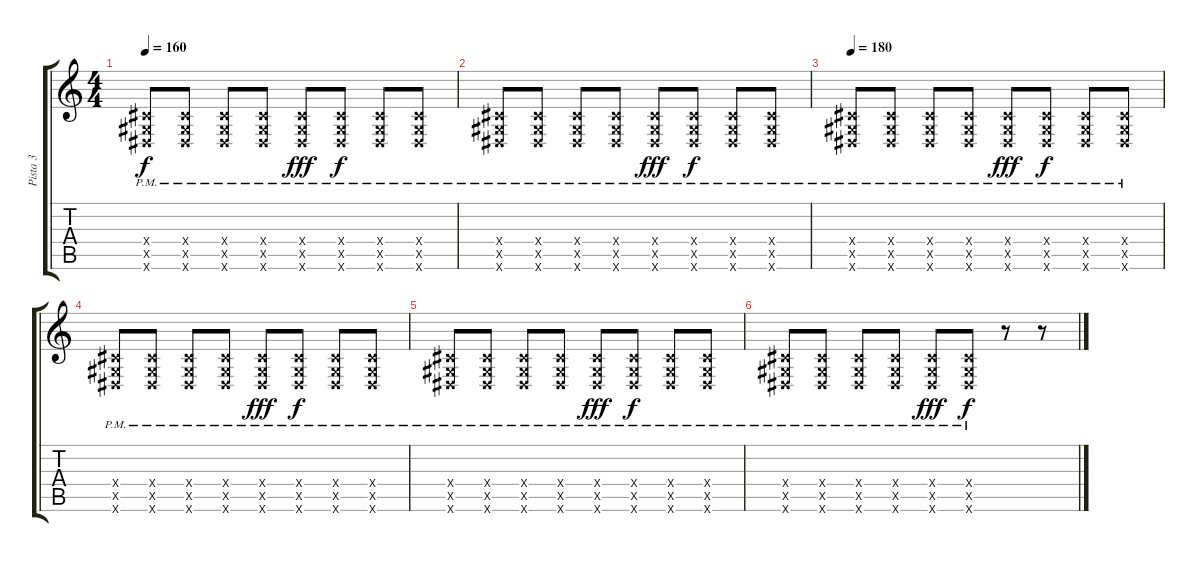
\track ("Pista 3" "Pista 3") {instrument distortionguitar}
\staff {score tabs}
\tuning (Eb4 Bb3 Gb3 Db3 Ab2 Eb2) {hide}
\ts (4 4)
\tempo 160
\clef g2
\ks c
(0.4{pm x} 0.5{pm x} 0.6{pm x}).8{dy f} (0.4{pm x} 0.5{pm x} 0.6{pm x}).8 (0.4{pm x} 0.5{pm x} 0.6{pm x}).8 (0.4{pm x} 0.5{pm x} 0.6{pm x}).8 (0.4{pm x} 0.5{pm x} 0.6{pm x}).8{dy fff} (0.4{pm x} 0.5{pm x} 0.6{pm x}).8{dy f} (0.4{pm x} 0.5{pm x} 0.6{pm x}).8 (0.4{pm x} 0.5{pm x} 0.6{pm x}).8 |
(0.4{pm x} 0.5{pm x} 0.6{pm x}).8 (0.4{pm x} 0.5{pm x} 0.6{pm x}).8 (0.4{pm x} 0.5{pm x} 0.6{pm x}).8 (0.4{pm x} 0.5{pm x} 0.6{pm x}).8 (0.4{pm x} 0.5{pm x} 0.6{pm x}).8{dy fff} (0.4{pm x} 0.5{pm x} 0.6{pm x}).8{dy f} (0.4{pm x} 0.5{pm x} 0.6{pm x}).8 (0.4{pm x} 0.5{pm x} 0.6{pm x}).8 |
\tempo 180
(0.4{pm x} 0.5{pm x} 0.6{pm x}).8 (0.4{pm x} 0.5{pm x} 0.6{pm x}).8 (0.4{pm x} 0.5{pm x} 0.6{pm x}).8 (0.4{pm x} 0.5{pm x} 0.6{pm x}).8 (0.4{pm x} 0.5{pm x} 0.6{pm x}).8{dy fff} (0.4{pm x} 0.5{pm x} 0.6{pm x}).8{dy f} (0.4{pm x} 0.5{pm x} 0.6{pm x}).8 (0.4{pm x} 0.5{pm x} 0.6{pm x}).8 |
(0.4{pm x} 0.5{pm x} 0.6{pm x}).8 (0.4{pm x} 0.5{pm x} 0.6{pm x}).8 (0.4{pm x} 0.5{pm x} 0.6{pm x}).8 (0.4{pm x} 0.5{pm x} 0.6{pm x}).8 (0.4{pm x} 0.5{pm x} 0.6{pm x}).8{dy fff} (0.4{pm x} 0.5{pm x} 0.6{pm x}).8{dy f} (0.4{pm x} 0.5{pm x} 0.6{pm x}).8 (0.4{pm x} 0.5{pm x} 0.6{pm x}).8 |
(0.4{pm x} 0.5{pm x} 0.6{pm x}).8 (0.4{pm x} 0.5{pm x} 0.6{pm x}).8 (0.4{pm x} 0.5{pm x} 0.6{pm x}).8 (0.4{pm x} 0.5{pm x} 0.6{pm x}).8 (0.4{pm x} 0.5{pm x} 0.6{pm x}).8{dy fff} (0.4{pm x} 0.5{pm x} 0.6{pm x}).8{dy f} (0.4{pm x} 0.5{pm x} 0.6{pm x}).8 (0.4{pm x} 0.5{pm x} 0.6{pm x}).8 |
(0.4{pm x} 0.5{pm x} 0.6{pm x}).8 (0.4{pm x} 0.5{pm x} 0.6{pm x}).8 (0.4{pm x} 0.5{pm x} 0.6{pm x}).8 (0.4{pm x} 0.5{pm x} 0.6{pm x}).8 (0.4{pm x} 0.5{pm x} 0.6{pm x}).8{dy fff} (0.4{pm x} 0.5{pm x} 0.6{pm x}).8{dy f} r.8 r.8
